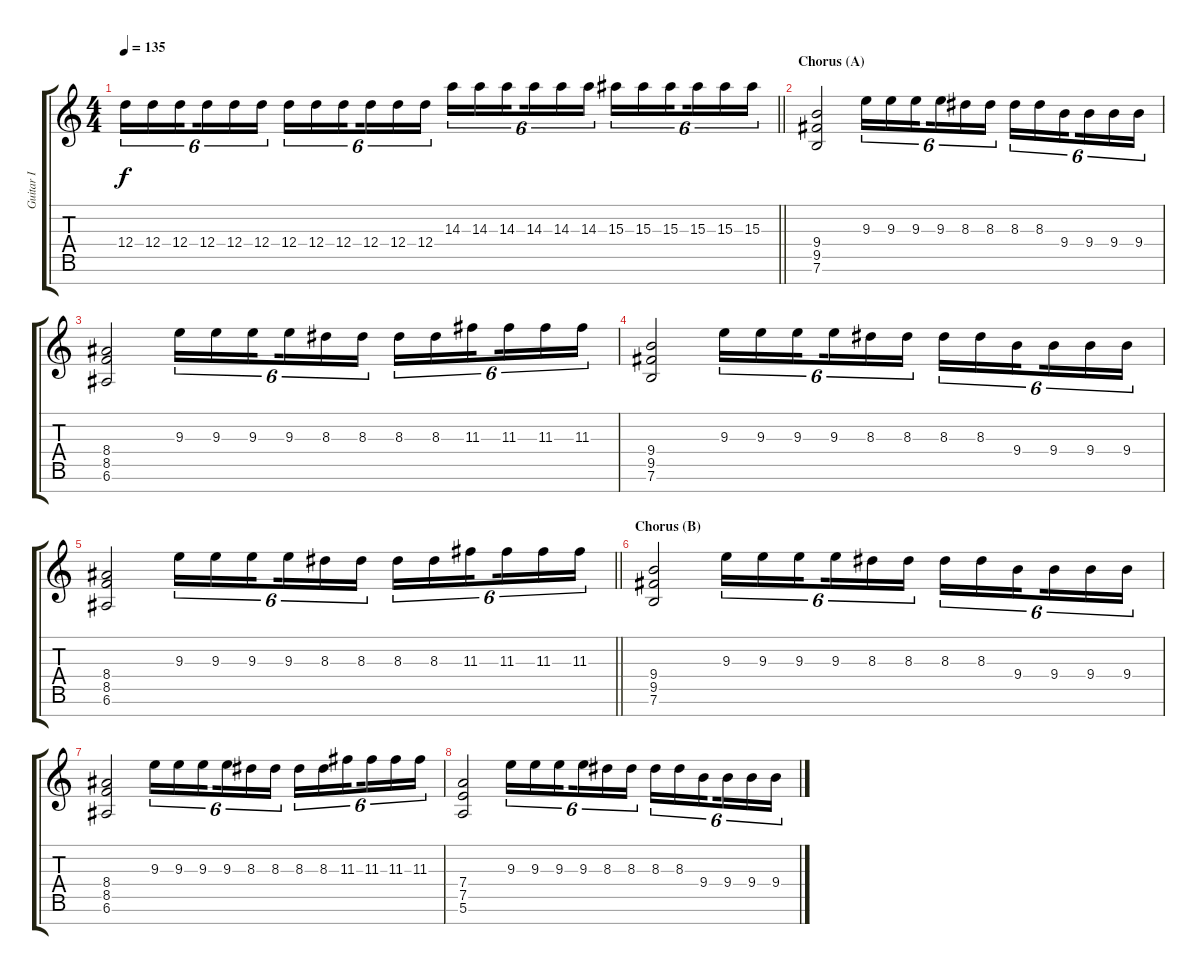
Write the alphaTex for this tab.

\track ("Guitar I" "Guitar I") {instrument distortionguitar}
\staff {score tabs}
\tuning (E4 B3 G3 D3 A2 E2 B1) {hide}
\ts (4 4)
\tempo 135
\clef g2
\barLineRight lightlight
\ks c
12.4.16{tu (6 4) dy f} 12.4.16{tu (6 4)} 12.4.16{tu (6 4) beam splitsecondary} 12.4.16{tu (6 4)} 12.4.16{tu (6 4)} 12.4.16{tu (6 4)} 12.4.16{tu (6 4)} 12.4.16{tu (6 4)} 12.4.16{tu (6 4) beam splitsecondary} 12.4.16{tu (6 4)} 12.4.16{tu (6 4)} 12.4.16{tu (6 4)} 14.3.16{tu (6 4)} 14.3.16{tu (6 4)} 14.3.16{tu (6 4) beam splitsecondary} 14.3.16{tu (6 4)} 14.3.16{tu (6 4)} 14.3.16{tu (6 4)} 15.3.16{tu (6 4)} 15.3.16{tu (6 4)} 15.3.16{tu (6 4) beam splitsecondary} 15.3.16{tu (6 4)} 15.3.16{tu (6 4)} 15.3.16{tu (6 4)} |
\section ("" "Chorus (A)")
(9.4 9.5 7.6).2 9.3.16{tu (6 4)} 9.3.16{tu (6 4)} 9.3.16{tu (6 4) beam splitsecondary} 9.3.16{tu (6 4)} 8.3.16{tu (6 4)} 8.3.16{tu (6 4)} 8.3.16{tu (6 4)} 8.3.16{tu (6 4)} 9.4.16{tu (6 4) beam splitsecondary} 9.4.16{tu (6 4)} 9.4.16{tu (6 4)} 9.4.16{tu (6 4)} |
(8.4 8.5 6.6).2 9.3.16{tu (6 4)} 9.3.16{tu (6 4)} 9.3.16{tu (6 4) beam splitsecondary} 9.3.16{tu (6 4)} 8.3.16{tu (6 4)} 8.3.16{tu (6 4)} 8.3.16{tu (6 4)} 8.3.16{tu (6 4)} 11.3.16{tu (6 4) beam splitsecondary} 11.3.16{tu (6 4)} 11.3.16{tu (6 4)} 11.3.16{tu (6 4)} |
(9.4 9.5 7.6).2 9.3.16{tu (6 4)} 9.3.16{tu (6 4)} 9.3.16{tu (6 4) beam splitsecondary} 9.3.16{tu (6 4)} 8.3.16{tu (6 4)} 8.3.16{tu (6 4)} 8.3.16{tu (6 4)} 8.3.16{tu (6 4)} 9.4.16{tu (6 4) beam splitsecondary} 9.4.16{tu (6 4)} 9.4.16{tu (6 4)} 9.4.16{tu (6 4)} |
\barLineRight lightlight
(8.4 8.5 6.6).2 9.3.16{tu (6 4)} 9.3.16{tu (6 4)} 9.3.16{tu (6 4) beam splitsecondary} 9.3.16{tu (6 4)} 8.3.16{tu (6 4)} 8.3.16{tu (6 4)} 8.3.16{tu (6 4)} 8.3.16{tu (6 4)} 11.3.16{tu (6 4) beam splitsecondary} 11.3.16{tu (6 4)} 11.3.16{tu (6 4)} 11.3.16{tu (6 4)} |
\section ("" "Chorus (B)")
(9.4 9.5 7.6).2 9.3.16{tu (6 4)} 9.3.16{tu (6 4)} 9.3.16{tu (6 4) beam splitsecondary} 9.3.16{tu (6 4)} 8.3.16{tu (6 4)} 8.3.16{tu (6 4)} 8.3.16{tu (6 4)} 8.3.16{tu (6 4)} 9.4.16{tu (6 4) beam splitsecondary} 9.4.16{tu (6 4)} 9.4.16{tu (6 4)} 9.4.16{tu (6 4)} |
(8.4 8.5 6.6).2 9.3.16{tu (6 4)} 9.3.16{tu (6 4)} 9.3.16{tu (6 4) beam splitsecondary} 9.3.16{tu (6 4)} 8.3.16{tu (6 4)} 8.3.16{tu (6 4)} 8.3.16{tu (6 4)} 8.3.16{tu (6 4)} 11.3.16{tu (6 4) beam splitsecondary} 11.3.16{tu (6 4)} 11.3.16{tu (6 4)} 11.3.16{tu (6 4)} |
(7.4 7.5 5.6).2 9.3.16{tu (6 4)} 9.3.16{tu (6 4)} 9.3.16{tu (6 4) beam splitsecondary} 9.3.16{tu (6 4)} 8.3.16{tu (6 4)} 8.3.16{tu (6 4)} 8.3.16{tu (6 4)} 8.3.16{tu (6 4)} 9.4.16{tu (6 4) beam splitsecondary} 9.4.16{tu (6 4)} 9.4.16{tu (6 4)} 9.4.16{tu (6 4)}
